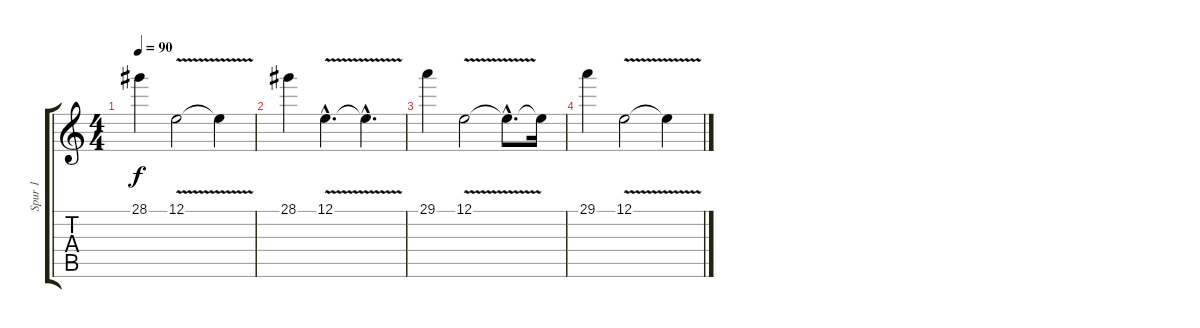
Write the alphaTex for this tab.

\track ("Spur 1" "Spur 1") {instrument whistle}
\staff {score tabs}
\tuning (E4 B3 G3 D3 A2 E2) {hide}
\ts (4 4)
\tempo 90
\clef g2
\ks c
28.1.4{dy f instrument whistle} 12.1{v}.2 12.1{t}.4 |
28.1.4 12.1{v hac}.4{d} 12.1{hac t}.4{d} |
29.1.4 12.1{v}.2 12.1{hac t}.8{d} 12.1{t}.16 |
29.1.4 12.1{v}.2 12.1{t}.4
